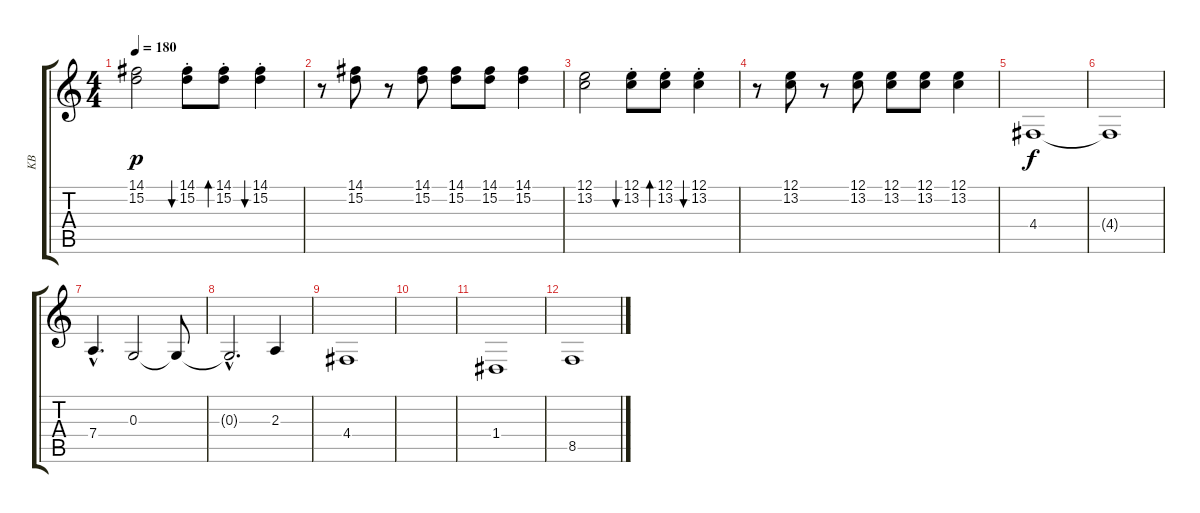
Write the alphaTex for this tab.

\track ("KB" "KB") {instrument stringensemble2}
\staff {score tabs}
\tuning (E4 B3 G3 D3 A2 E2) {hide}
\ts (4 4)
\tempo 180
\clef g2
\ks c
(14.1 15.2).2{dy p} (14.1{st} 15.2{st}).8{bu 60} (14.1{st} 15.2{st}).8{bd 60} (14.1{st} 15.2{st}).4{bu 60} |
r.8 (14.1 15.2).8 r.8 (14.1 15.2).8 (14.1 15.2).8 (14.1 15.2).8 (14.1 15.2).4 |
(12.1 13.2).2 (12.1{st} 13.2{st}).8{bu 60} (12.1{st} 13.2{st}).8{bd 60} (12.1{st} 13.2{st}).4{bu 60} |
r.8 (12.1 13.2).8 r.8 (12.1 13.2).8 (12.1 13.2).8 (12.1 13.2).8 (12.1 13.2).4 |
4.4.1{dy f} |
4.4{t}.1 |
7.4{hac}.4{d} 0.3.2 0.3{t}.8 |
0.3{hac t}.2{d} 2.3.4 |
4.4.1 |
|
1.4.1 |
8.5.1
